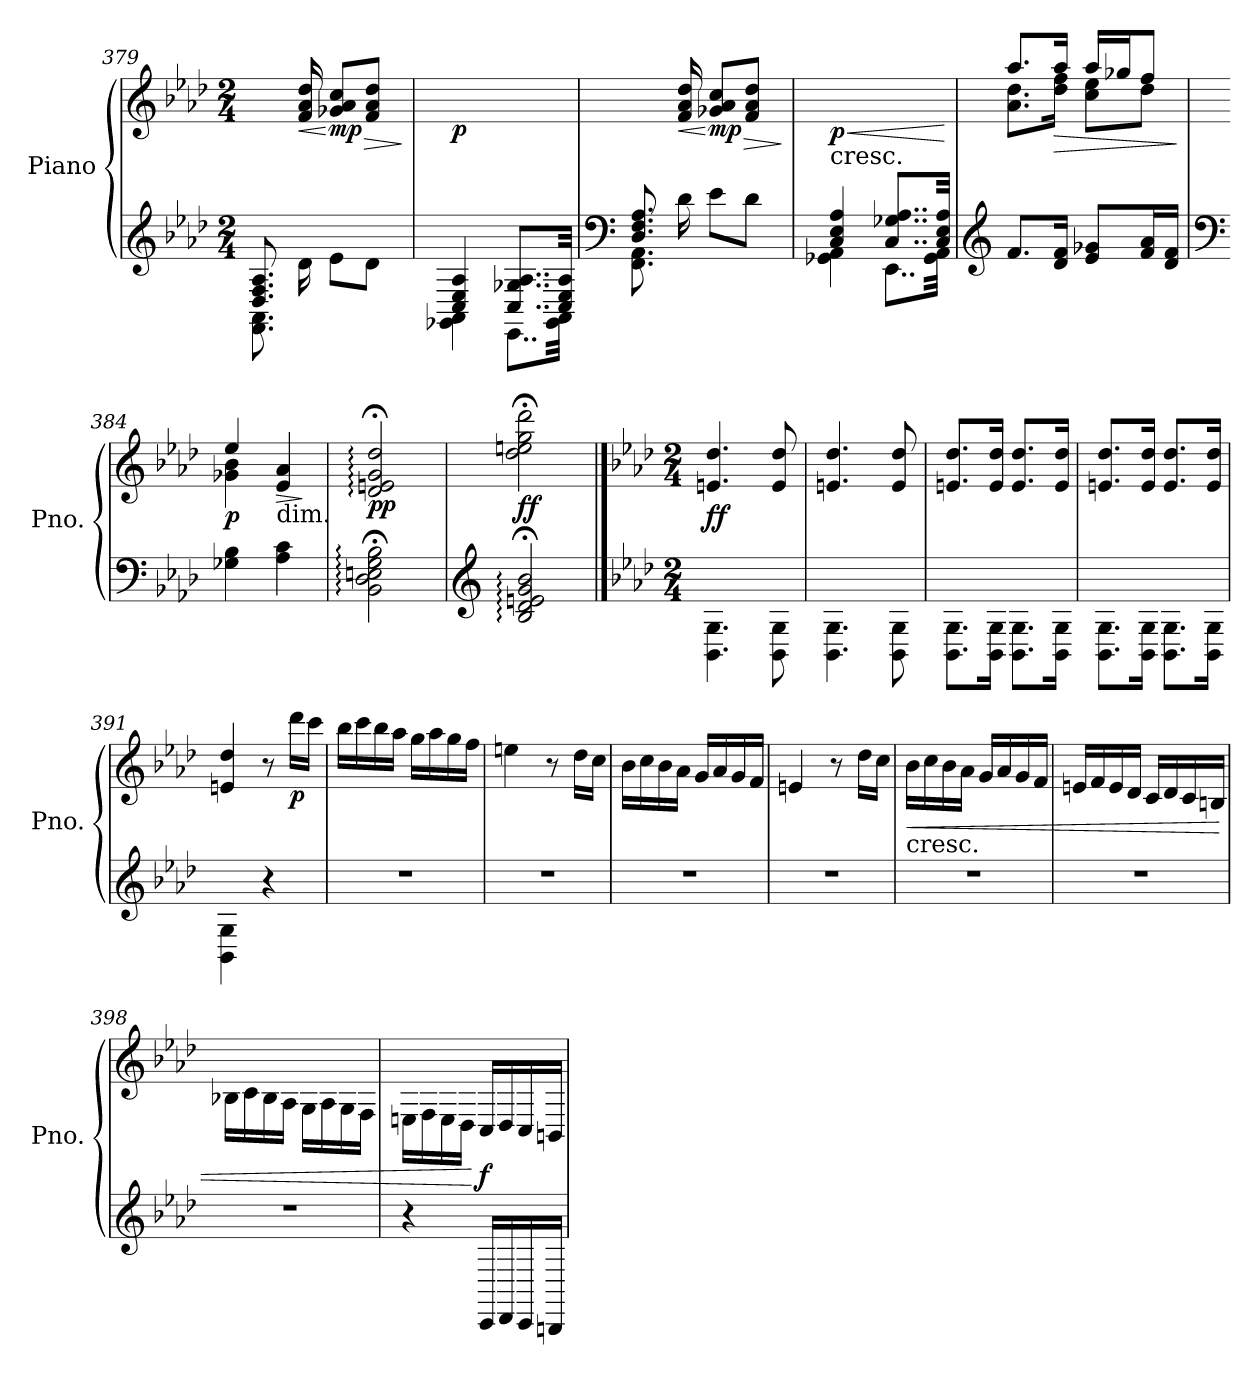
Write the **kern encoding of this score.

**kern	**kern	**dynam
*part1	*part1	*part1
*staff2	*staff1	*staff1/2
*I"Piano	*	*
*I'Pno.	*	*
*clefG2	*clefG2	*
*k[b-e-a-d-]	*k[b-e-a-d-]	*
*M2/4	*M2/4	*
=379	=379	=379
*^	*	*
8.D-/ 8.F/ 8.A-/	8.FF\ 8.AA-\	8.ryy	.
!	!	!	!LO:HP:b
16d-\	4ryy	16f/ 16a-/ 16dd-/	<
!	!	!	!LO:HP:n=1:b
!	!	!	!LO:DY:n=1:b
8e-\L	.	8g-X/ 8a-/ 8cc/L	[ > mp
8d-\J	.	8f/ 8a-/ 8dd-/J	.
.	16ryy	.	.
*v	*v	*	*
.	.	]
!!LO:LB:g=z
=380	=380	=380
*^	*	*
!	!	!	!LO:DY:b
4C/ 4E-/ 4A-/	4GG-X\ 4AA-\	2ryy	p
8..C/ 8..G-X/ 8..A-/L	8..EE-\L	.	.
32C/ 32E-/ 32A-/Jkk	32GG-\ 32AA-\Jkk	.	.
=381	=381	=381	=381
*clefF4	*	*	*
8.D-/ 8.F/ 8.A-/	8.FF\ 8.AA-\	8.ryy	.
!	!	!	!LO:HP:b
16d-\	4ryy	16f/ 16a-/ 16dd-/	<
!	!	!	!LO:HP:n=1:b
!	!	!	!LO:DY:n=1:b
8e-\L	.	8g-X/ 8a-/ 8cc/L	[ > mp
8d-\J	.	8f/ 8a-/ 8dd-/J	.
.	16ryy	.	.
*v	*v	*	*
.	.	]
=382	=382	=382
*^	*	*
!	!	!LO:TX:b:t=cresc.	!
!	!	!	!LO:HP:b
!	!	!	!LO:DY:n=1:b
4C/ 4E-/ 4A-/	4GG-X\ 4AA-\	2ryy	< p
8..C/ 8..G-X/ 8..A-/L	8..EE-\L	.	.
32C/ 32E-/ 32A-/Jkk	32GG-\ 32AA-\Jkk	.	.
*v	*v	*	*
.	.	[
=383	=383	=383
*clefG2	*	*
*	*^	*
!	!	!	!LO:DY:b
!	!	!	!LO:DY:n=1:b
8.f/L	8.aa-/L	8.a-\ 8.dd-\L	rf mf
!	!	!	!LO:HP:b
16d-/ 16f/Jk	16aa-/Jk	16dd-\ 16ff\Jk	>
8e-/ 8g-X/L	16aa-/LL	8cc\ 8ee-\L	.
.	16gg-X/J	.	.
16f/ 16a-/L	8ff/J	8dd-\J	.
16d-/ 16f/JJ	.	.	.
*	*v	*v	*
.	.	]
=384	=384	=384
*clefF4	*	*
*	*^	*
!	!	!	!LO:DY:b
4G-X\ 4B-\	4ee-/	4g-X\ 4b-\	p
!	!LO:TX:b:t=dim.	!	!
!	!	!	!LO:HP:b
4A-\ 4c\	4e-/ 4a-/	4ryy	>
*	*v	*v	*
.	.	]
!!LO:LB:g=z
=385	=385	=385
*	*MM80	*
!	!	!LO:DY:b
2BB-\;<: 2D-\;<: 2En\;<: 2G\;<: 2B-\;<:	2d-/;<: 2en/;<: 2g/;<: 2dd-/;<:	pp
=386	=386	=386
*clefG2	*	*
!	!	!LO:DY:b
2B-/;<: 2d-/;<: 2en/;<: 2g/;<: 2b-/;<:	2dd-\;< 2een\;< 2gg\;< 2ddd-\;<	ff
!!LO:PB:g=z
==387	==387	==387
*k[b-e-a-d-]	*k[b-e-a-d-]	*
*M2/4	*M2/4	*
*	*MM130	*
!	!	!LO:DY:b
4.BB-\ 4.G\	4.en/ 4.dd-/	ff
8BB-\ 8G\	8e/ 8dd-/	.
=388	=388	=388
4.BB-\ 4.G\	4.en/ 4.dd-/	.
8BB-\ 8G\	8e/ 8dd-/	.
=389	=389	=389
8.BB-\ 8.G\L	8.en/ 8.dd-/L	.
16BB-\ 16G\Jk	16e/ 16dd-/Jk	.
8.BB-\ 8.G\L	8.e/ 8.dd-/L	.
16BB-\ 16G\Jk	16e/ 16dd-/Jk	.
=390	=390	=390
8.BB-\ 8.G\L	8.en/ 8.dd-/L	.
16BB-\ 16G\Jk	16e/ 16dd-/Jk	.
8.BB-\ 8.G\L	8.e/ 8.dd-/L	.
16BB-\ 16G\Jk	16e/ 16dd-/Jk	.
=391	=391	=391
4BB-\ 4G\	4en/ 4dd-/	.
4r	8r	.
!	!	!LO:DY:b
.	16ddd-\LL	p
.	16ccc\JJ	.
=392	=392	=392
2r	16bb-\LL	.
.	16ccc\	.
.	16bb-\	.
.	16aa-\JJ	.
.	16gg\LL	.
.	16aa-\	.
.	16gg\	.
.	16ff\JJ	.
!!LO:LB:g=z
=393	=393	=393
2r	4een\	.
.	8r	.
.	16dd-\LL	.
.	16cc\JJ	.
=394	=394	=394
2r	16b-\LL	.
.	16cc\	.
.	16b-\	.
.	16a-\JJ	.
.	16g/LL	.
.	16a-/	.
.	16g/	.
.	16f/JJ	.
=395	=395	=395
2r	4en/	.
.	8r	.
.	16dd-\LL	.
.	16cc\JJ	.
=396	=396	=396
!	!LO:TX:b:t=cresc.	!
!	!	!LO:HP:b
2r	16b-\LL	<
.	16cc\	.
.	16b-\	.
.	16a-\JJ	.
.	16g/LL	.
.	16a-/	.
.	16g/	.
.	16f/JJ	.
=397	=397	=397
2r	16en/LL	.
.	16f/	.
.	16e/	.
.	16d-/JJ	.
.	16c/LL	.
.	16d-/	.
.	16c/	.
.	16Bn/JJ	.
!!LO:LB:g=z
=398	=398	=398
2r	16B-X\LL	.
.	16c\	.
.	16B-\	.
.	16A-\JJ	.
.	16G\LL	.
.	16A-\	.
.	16G\	.
.	16F\JJ	.
=399	=399	=399
4r	16En\LL	.
.	16F\	.
.	16E\	.
.	16D-\JJ	.
!	!	!LO:DY:n=1:b
16CC/LL	16C/LL	[ f
16DD-/	16D-/	.
16CC/	16C/	.
16BBBn/JJ	16BBn/JJ	.
=	=	=
*-	*-	*-
